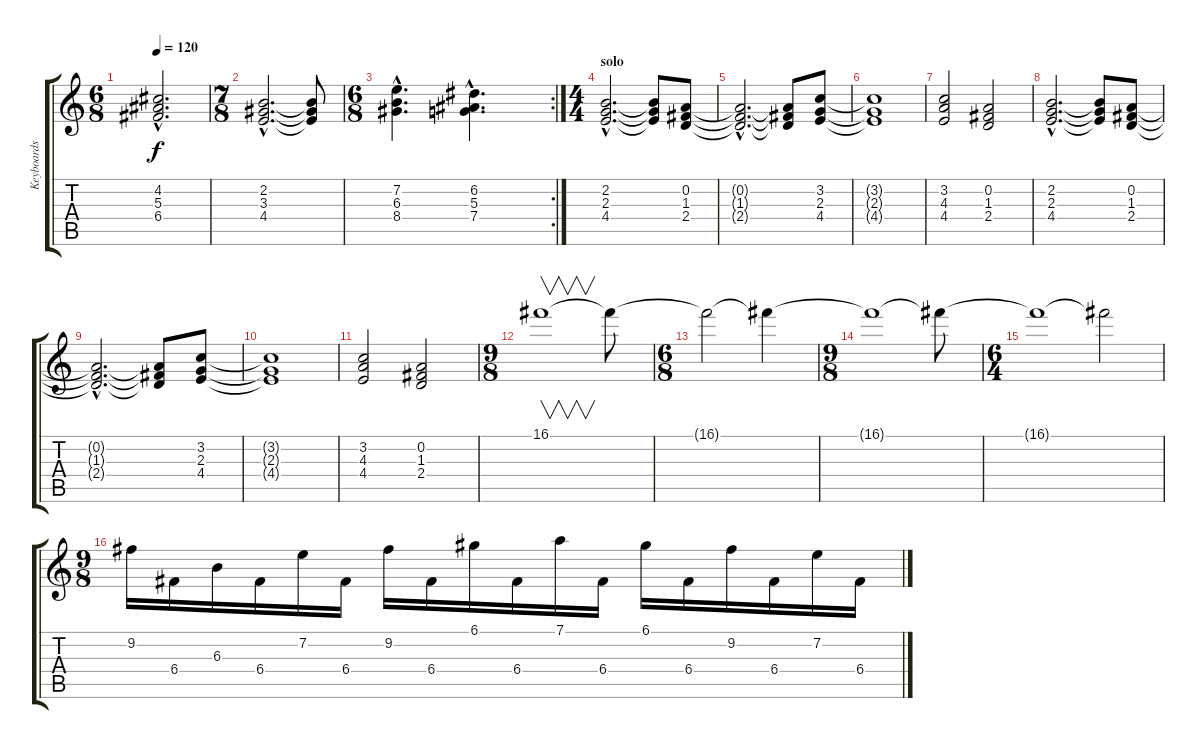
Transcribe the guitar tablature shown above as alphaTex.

\track ("Keyboards" "Keyboards") {instrument stringensemble1}
\staff {score tabs}
\tuning (D5 A4 F4 C4 G3 D3) {hide}
\ts (6 8)
\tempo 120
\clef g2
\ks c
(4.2{hac} 5.3{hac} 6.4{hac}).2{d dy f} |
\ts (7 8)
(2.2{hac} 3.3{hac} 4.4{hac}).2{d} (2.2{t} 3.3{t} 4.4{t}).8 |
\rc 2
\ts (6 8)
(7.2{hac} 6.3{hac} 8.4{hac}).4{d} (6.2{hac} 5.3{hac} 7.4{hac}).4{d} |
\ts (4 4)
\section ("" "solo")
(2.2{hac} 2.3{hac} 4.4{hac}).2{d} (2.2{t} 2.3{t} 4.4{t}).8 (0.2 1.3 2.4).8 |
(0.2{hac t} 1.3{hac t} 2.4{hac t}).2{d} (0.2{t} 1.3{t} 2.4{t}).8 (3.2 2.3 4.4).8 |
(3.2{t} 2.3{t} 4.4{t}).1 |
(3.2 4.3 4.4).2 (0.2 1.3 2.4).2 |
(2.2{hac} 2.3{hac} 4.4{hac}).2{d} (2.2{t} 2.3{t} 4.4{t}).8 (0.2 1.3 2.4).8 |
(0.2{hac t} 1.3{hac t} 2.4{hac t}).2{d} (0.2{t} 1.3{t} 2.4{t}).8 (3.2 2.3 4.4).8 |
(3.2{t} 2.3{t} 4.4{t}).1 |
(3.2 4.3 4.4).2 (0.2 1.3 2.4).2 |
\ts (9 8)
16.1.1{v volume 16 instrument distortionguitar} 16.1{t}.8 |
\ts (6 8)
16.1{t}.2 16.1{t}.4 |
\ts (9 8)
16.1{t}.1{volume 0} 16.1{t}.8 |
\ts (6 4)
16.1{t}.1 16.1{t}.2 |
\ts (9 8)
9.2.16{volume 13 instrument stringensemble1} 6.4.16 6.3.16 6.4.16 7.2.16 6.4.16 9.2.16 6.4.16 6.1.16 6.4.16 7.1.16 6.4.16 6.1.16 6.4.16 9.2.16 6.4.16 7.2.16 6.4.16
